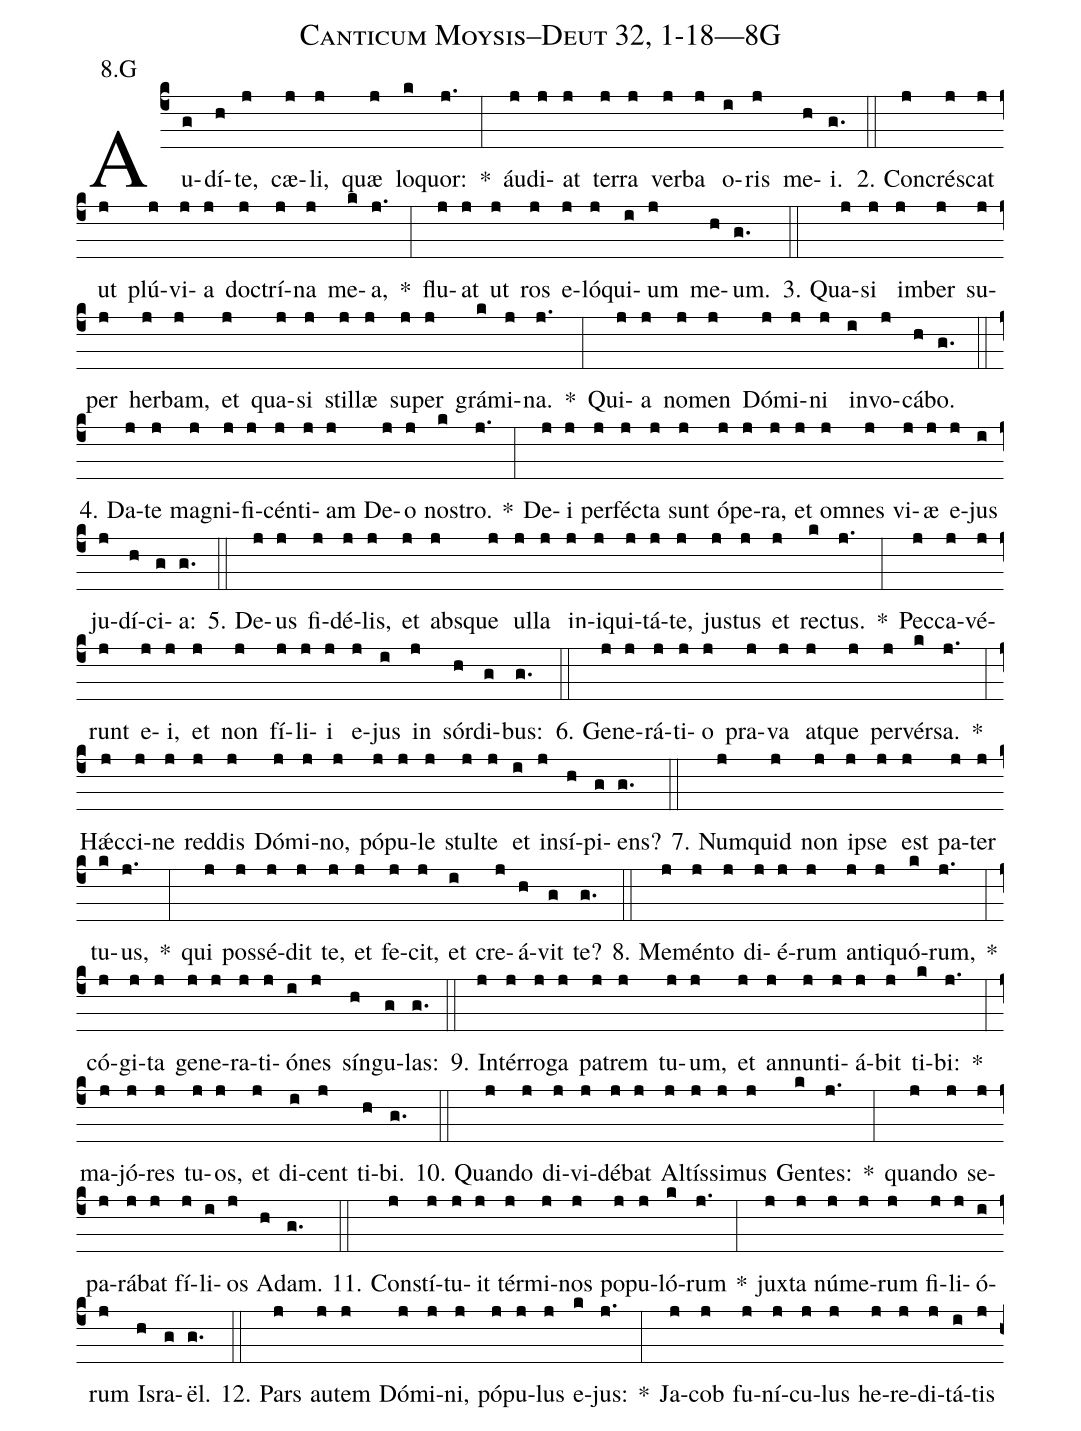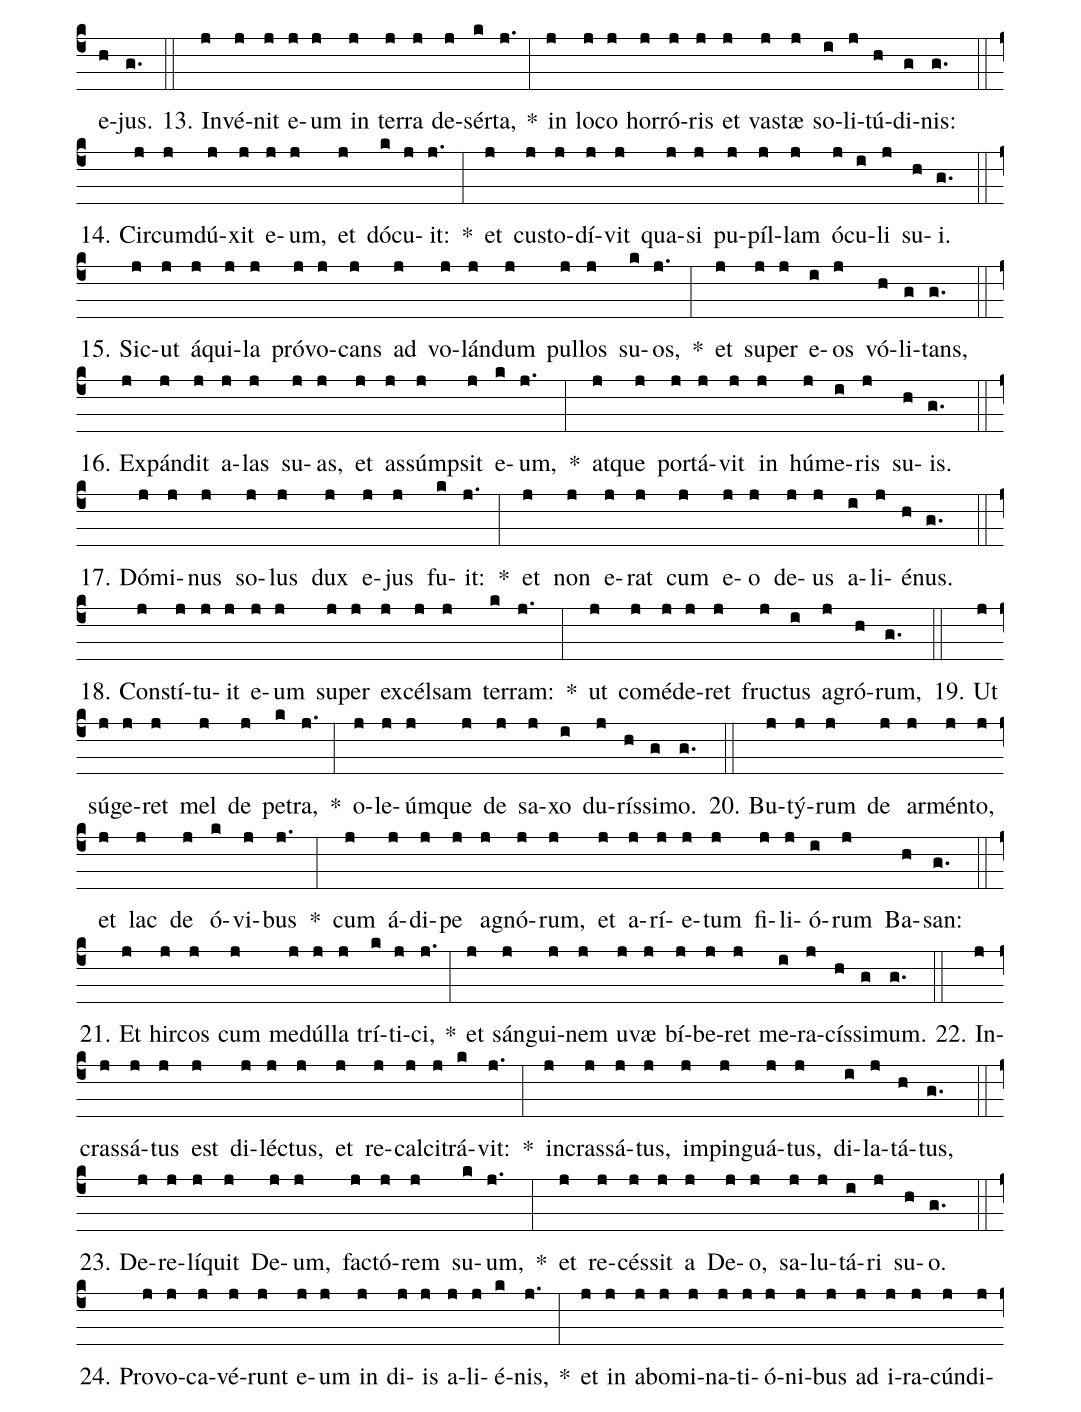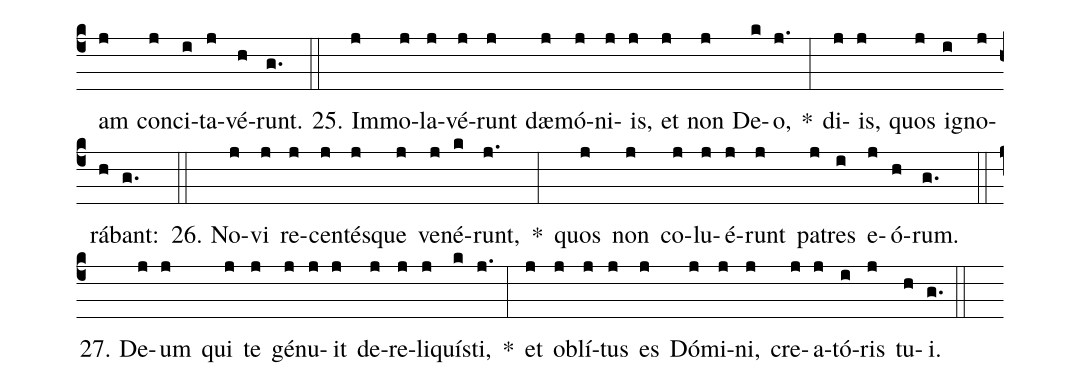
name: Canticum Moysis--Deut 32, 1-18---8G;
annotation: 8.G;
%%
(c4)Au(g)dí(h)te,(j) cæ(j)li,(j) quæ(j) lo(k)quor:(j.) *(:) áu(j)di(j)at(j) ter(j)ra(j) ver(j)ba(j) o(i)ris(j) me(h)i.(g.) (::)
2. Con(j)crés(j)cat(j) ut(j) plú(j)vi(j)a(j) doc(j)trí(j)na(j) me(k)a,(j.) *(:) flu(j)at(j) ut(j) ros(j) e(j)ló(j)qui(i)um(j) me(h)um.(g.) (::)
3. Qua(j)si(j) im(j)ber(j) su(j)per(j) her(j)bam,(j) et(j) qua(j)si(j) stil(j)læ(j) su(j)per(j) grá(k)mi(j)na.(j.) *(:) Qui(j)a(j) no(j)men(j) Dó(j)mi(j)ni(j) in(i)vo(j)cá(h)bo.(g.) (::)
4. Da(j)te(j) ma(j)gni(j)fi(j)cén(j)ti(j)am(j) De(j)o(j) nos(k)tro.(j.) *(:) De(j)i(j) per(j)féc(j)ta(j) sunt(j) ó(j)pe(j)ra,(j) et(j) om(j)nes(j) vi(j)æ(j) e(j)jus(i) ju(j)dí(h)ci(g)a:(g.) (::)
5. De(j)us(j) fi(j)dé(j)lis,(j) et(j) abs(j)que(j) ul(j)la(j) in(j)i(j)qui(j)tá(j)te,(j) jus(j)tus(j) et(j) rec(k)tus.(j.) *(:) Pec(j)ca(j)vé(j)runt(j) e(j)i,(j) et(j) non(j) fí(j)li(j)i(j) e(j)jus(i) in(j) sór(h)di(g)bus:(g.) (::)
6. Ge(j)ne(j)rá(j)ti(j)o(j) pra(j)va(j) at(j)que(j) per(j)vér(k)sa.(j.) *(:) Hǽc(j)ci(j)ne(j) red(j)dis(j) Dó(j)mi(j)no,(j) pó(j)pu(j)le(j) stul(j)te(j) et(i) in(j)sí(h)pi(g)ens?(g.) (::)
7. Num(j)quid(j) non(j) ip(j)se(j) est(j) pa(j)ter(j) tu(k)us,(j.) *(:) qui(j) pos(j)sé(j)dit(j) te,(j) et(j) fe(j)cit,(j) et(i) cre(j)á(h)vit(g) te?(g.) (::)
8. Me(j)mén(j)to(j) di(j)é(j)rum(j) an(j)ti(j)quó(k)rum,(j.) *(:) có(j)gi(j)ta(j) ge(j)ne(j)ra(j)ti(j)ó(i)nes(j) sín(h)gu(g)las:(g.) (::)
9. In(j)tér(j)ro(j)ga(j) pa(j)trem(j) tu(j)um,(j) et(j) an(j)nun(j)ti(j)á(j)bit(j) ti(k)bi:(j.) *(:) ma(j)jó(j)res(j) tu(j)os,(j) et(j) di(i)cent(j) ti(h)bi.(g.) (::)
10. Quan(j)do(j) di(j)vi(j)dé(j)bat(j) Al(j)tís(j)si(j)mus(j) Gen(k)tes:(j.) *(:) quan(j)do(j) se(j)pa(j)rá(j)bat(j) fí(j)li(i)os(j) A(h)dam.(g.) (::)
11. Con(j)stí(j)tu(j)it(j) tér(j)mi(j)nos(j) po(j)pu(j)ló(k)rum(j.) *(:) jux(j)ta(j) nú(j)me(j)rum(j) fi(j)li(j)ó(i)rum(j) Is(h)ra(g)ël.(g.) (::)
12. Pars(j) au(j)tem(j) Dó(j)mi(j)ni,(j) pó(j)pu(j)lus(j) e(k)jus:(j.) *(:) Ja(j)cob(j) fu(j)ní(j)cu(j)lus(j) he(j)re(j)di(j)tá(i)tis(j) e(h)jus.(g.) (::)
13. In(j)vé(j)nit(j) e(j)um(j) in(j) ter(j)ra(j) de(j)sér(k)ta,(j.) *(:) in(j) lo(j)co(j) hor(j)ró(j)ris(j) et(j) vas(j)tæ(j) so(i)li(j)tú(h)di(g)nis:(g.) (::)
14. Cir(j)cum(j)dú(j)xit(j) e(j)um,(j) et(j) dó(k)cu(j)it:(j.) *(:) et(j) cus(j)to(j)dí(j)vit(j) qua(j)si(j) pu(j)píl(j)lam(j) ó(j)cu(i)li(j) su(h)i.(g.) (::)
15. Sic(j)ut(j) á(j)qui(j)la(j) pró(j)vo(j)cans(j) ad(j) vo(j)lán(j)dum(j) pul(j)los(j) su(k)os,(j.) *(:) et(j) su(j)per(j) e(i)os(j) vó(h)li(g)tans,(g.) (::)
16. Ex(j)pán(j)dit(j) a(j)las(j) su(j)as,(j) et(j) as(j)súmp(j)sit(j) e(k)um,(j.) *(:) at(j)que(j) por(j)tá(j)vit(j) in(j) hú(j)me(i)ris(j) su(h)is.(g.) (::)
17. Dó(j)mi(j)nus(j) so(j)lus(j) dux(j) e(j)jus(j) fu(k)it:(j.) *(:) et(j) non(j) e(j)rat(j) cum(j) e(j)o(j) de(j)us(j) a(i)li(j)é(h)nus.(g.) (::)
18. Con(j)stí(j)tu(j)it(j) e(j)um(j) su(j)per(j) ex(j)cél(j)sam(j) ter(k)ram:(j.) *(:) ut(j) com(j)é(j)de(j)ret(j) fruc(j)tus(i) a(j)gró(h)rum,(g.) (::)
19. Ut(j) sú(j)ge(j)ret(j) mel(j) de(j) pe(k)tra,(j.) *(:) o(j)le(j)úm(j)que(j) de(j) sa(j)xo(i) du(j)rís(h)si(g)mo.(g.) (::)
20. Bu(j)tý(j)rum(j) de(j) ar(j)mén(j)to,(j) et(j) lac(j) de(j) ó(k)vi(j)bus(j.) *(:) cum(j) á(j)di(j)pe(j) a(j)gnó(j)rum,(j) et(j) a(j)rí(j)e(j)tum(j) fi(j)li(j)ó(i)rum(j) Ba(h)san:(g.) (::)
21. Et(j) hir(j)cos(j) cum(j) me(j)dúl(j)la(j) trí(k)ti(j)ci,(j.) *(:) et(j) sán(j)gui(j)nem(j) u(j)væ(j) bí(j)be(j)ret(j) me(i)ra(j)cís(h)si(g)mum.(g.) (::)
22. In(j)cras(j)sá(j)tus(j) est(j) di(j)léc(j)tus,(j) et(j) re(j)cal(j)ci(j)trá(k)vit:(j.) *(:) in(j)cras(j)sá(j)tus,(j) im(j)pin(j)guá(j)tus,(j) di(i)la(j)tá(h)tus,(g.) (::)
23. De(j)re(j)lí(j)quit(j) De(j)um,(j) fac(j)tó(j)rem(j) su(k)um,(j.) *(:) et(j) re(j)cés(j)sit(j) a(j) De(j)o,(j) sa(j)lu(j)tá(i)ri(j) su(h)o.(g.) (::)
24. Pro(j)vo(j)ca(j)vé(j)runt(j) e(j)um(j) in(j) di(j)is(j) a(j)li(j)é(k)nis,(j.) *(:) et(j) in(j) ab(j)o(j)mi(j)na(j)ti(j)ó(j)ni(j)bus(j) ad(j) i(j)ra(j)cún(j)di(j)am(j) con(j)ci(i)ta(j)vé(h)runt.(g.) (::)
25. Im(j)mo(j)la(j)vé(j)runt(j) dæ(j)mó(j)ni(j)is,(j) et(j) non(j) De(k)o,(j.) *(:) di(j)is,(j) quos(j) i(i)gno(j)rá(h)bant:(g.) (::)
26. No(j)vi(j) re(j)cen(j)tés(j)que(j) ve(j)né(k)runt,(j.) *(:) quos(j) non(j) co(j)lu(j)é(j)runt(j) pa(j)tres(i) e(j)ó(h)rum.(g.) (::)
27. De(j)um(j) qui(j) te(j) gé(j)nu(j)it(j) de(j)re(j)li(j)quís(k)ti,(j.) *(:) et(j) ob(j)lí(j)tus(j) es(j) Dó(j)mi(j)ni,(j) cre(j)a(j)tó(i)ris(j) tu(h)i.(g.) (::)
